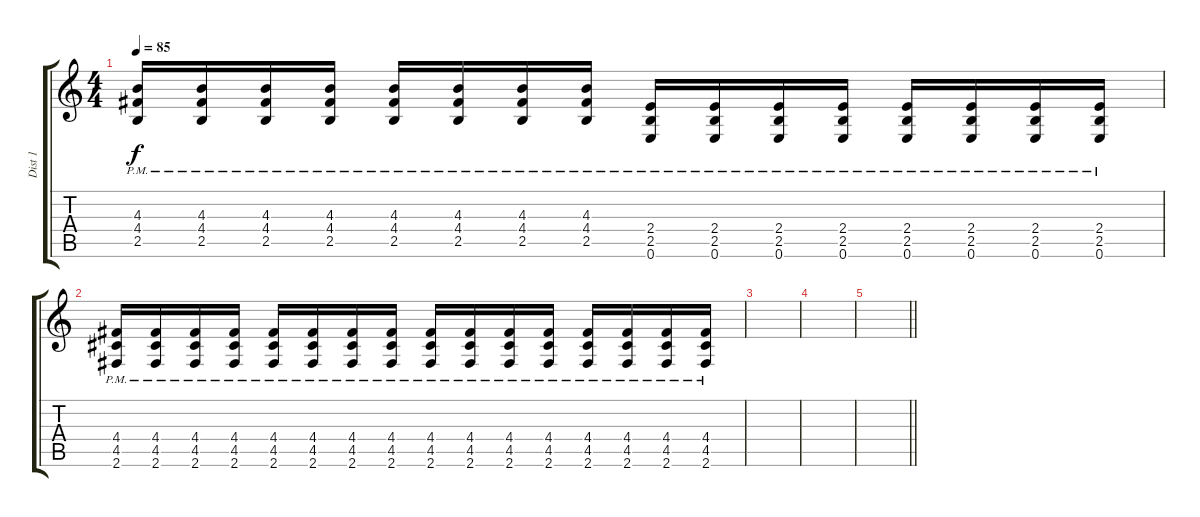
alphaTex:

\track ("Dist 1" "Dist 1") {instrument overdrivenguitar}
\staff {score tabs}
\tuning (E4 B3 G3 D3 A2 E2) {hide}
\ts (4 4)
\tempo 85
\clef g2
\ks c
(4.3{pm} 4.4{pm} 2.5{pm}).16{dy f} (4.3{pm} 4.4{pm} 2.5{pm}).16 (4.3{pm} 4.4{pm} 2.5{pm}).16 (4.3{pm} 4.4{pm} 2.5{pm}).16 (4.3{pm} 4.4{pm} 2.5{pm}).16 (4.3{pm} 4.4{pm} 2.5{pm}).16 (4.3{pm} 4.4{pm} 2.5{pm}).16 (4.3{pm} 4.4{pm} 2.5{pm}).16 (2.4{pm} 2.5{pm} 0.6{pm}).16 (2.4{pm} 2.5{pm} 0.6{pm}).16 (2.4{pm} 2.5{pm} 0.6{pm}).16 (2.4{pm} 2.5{pm} 0.6{pm}).16 (2.4{pm} 2.5{pm} 0.6{pm}).16 (2.4{pm} 2.5{pm} 0.6{pm}).16 (2.4{pm} 2.5{pm} 0.6{pm}).16 (2.4{pm} 2.5{pm} 0.6{pm}).16 |
(4.4{pm} 4.5{pm} 2.6{pm}).16 (4.4{pm} 4.5{pm} 2.6{pm}).16 (4.4{pm} 4.5{pm} 2.6{pm}).16 (4.4{pm} 4.5{pm} 2.6{pm}).16 (4.4{pm} 4.5{pm} 2.6{pm}).16 (4.4{pm} 4.5{pm} 2.6{pm}).16 (4.4{pm} 4.5{pm} 2.6{pm}).16 (4.4{pm} 4.5{pm} 2.6{pm}).16 (4.4{pm} 4.5{pm} 2.6{pm}).16 (4.4{pm} 4.5{pm} 2.6{pm}).16 (4.4{pm} 4.5{pm} 2.6{pm}).16 (4.4{pm} 4.5{pm} 2.6{pm}).16 (4.4{pm} 4.5{pm} 2.6{pm}).16 (4.4{pm} 4.5{pm} 2.6{pm}).16 (4.4{pm} 4.5{pm} 2.6{pm}).16 (4.4{pm} 4.5{pm} 2.6{pm}).16 |
|
|
\barLineRight lightlight
